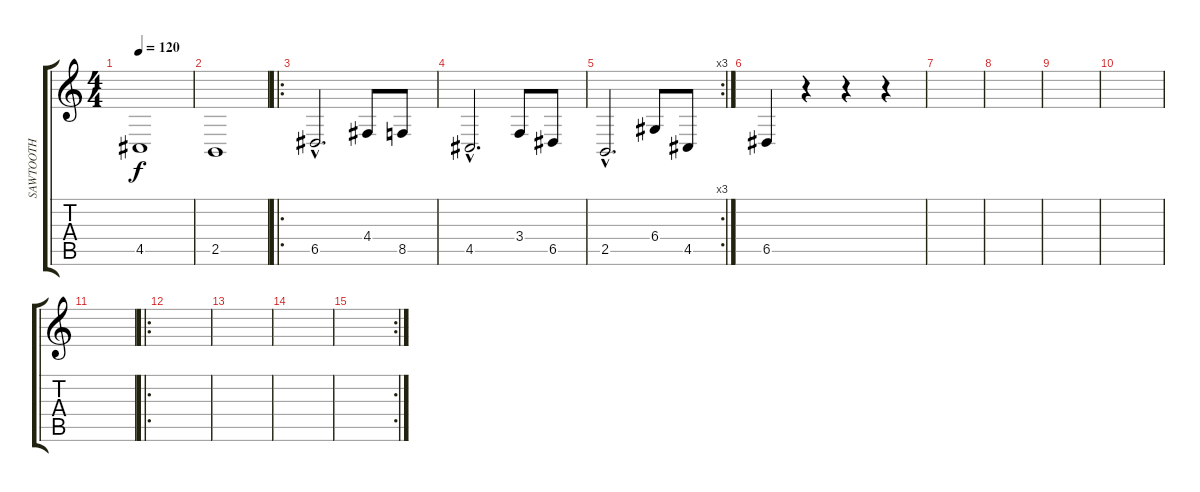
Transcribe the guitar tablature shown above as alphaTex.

\track ("SAWTOOTH" "SAWTOOTH") {instrument lead2sawtooth}
\staff {score tabs}
\tuning (E4 B3 G3 D3 A2 E2) {hide}
\ts (4 4)
\tempo 120
\clef g2
\ks c
4.5.1{dy f} |
2.5.1 |
\ro
6.5{hac}.2{d} 4.4.8 8.5.8 |
4.5{hac}.2{d} 3.4.8 6.5.8 |
\rc 3
2.5{hac}.2{d} 6.4.8 4.5.8 |
6.5.4 r.4 r.4 r.4 |
|
|
|
|
|
\ro
|
|
|
\rc 2
